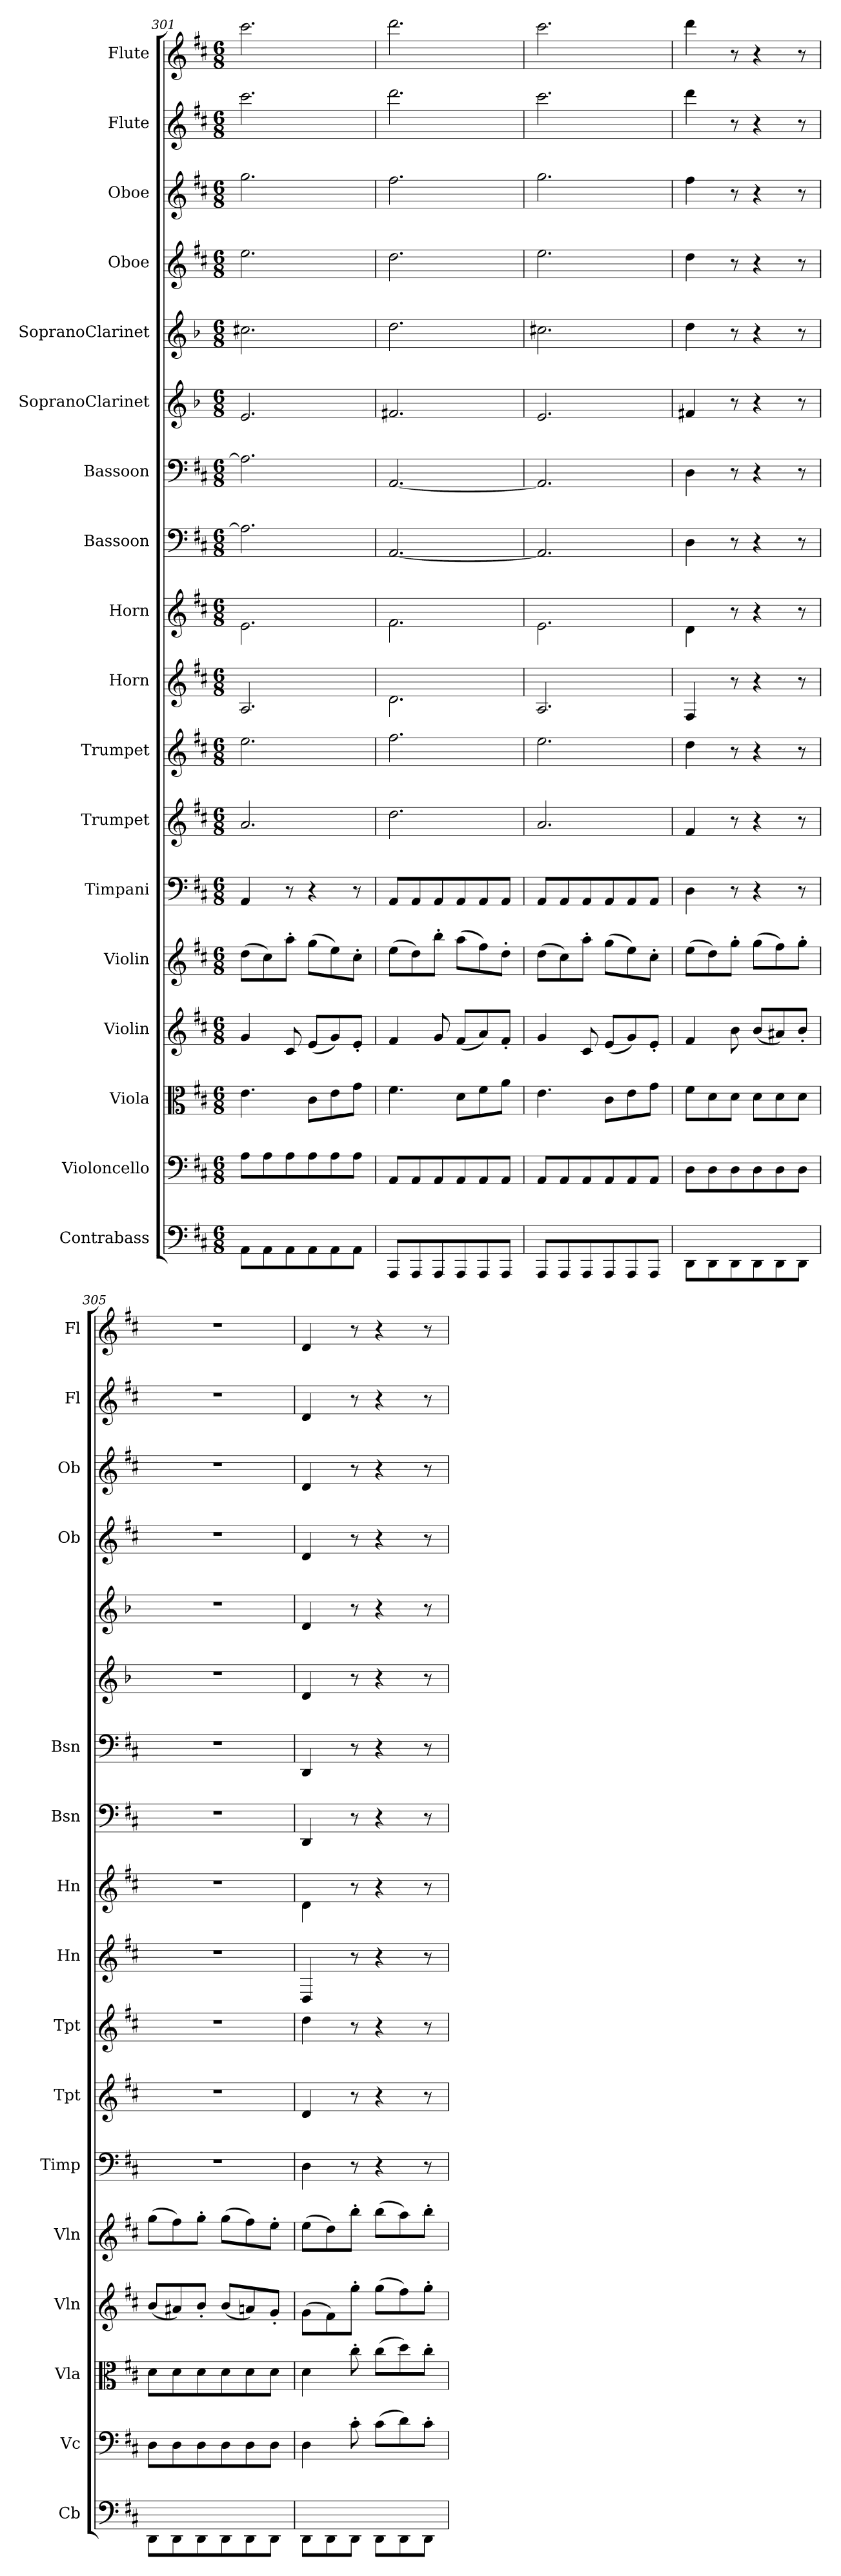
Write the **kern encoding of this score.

**kern	**kern	**kern	**kern	**kern	**kern	**kern	**kern	**kern	**kern	**kern	**kern	**kern	**kern	**kern	**kern	**kern	**kern
*part18	*part17	*part16	*part15	*part14	*part13	*part12	*part11	*part10	*part9	*part8	*part7	*part6	*part5	*part4	*part3	*part2	*part1
*staff18	*staff17	*staff16	*staff15	*staff14	*staff13	*staff12	*staff11	*staff10	*staff9	*staff8	*staff7	*staff6	*staff5	*staff4	*staff3	*staff2	*staff1
*I"Contrabass	*I"Violoncello	*I"Viola	*I"Violin	*I"Violin	*I"Timpani	*I"Trumpet	*I"Trumpet	*I"Horn	*I"Horn	*I"Bassoon	*I"Bassoon	*I"SopranoClarinet	*I"SopranoClarinet	*I"Oboe	*I"Oboe	*I"Flute	*I"Flute
*I'Cb	*I'Vc	*I'Vla	*I'Vln	*I'Vln	*I'Timp	*I'Tpt	*I'Tpt	*I'Hn	*I'Hn	*I'Bsn	*I'Bsn	*	*	*I'Ob	*I'Ob	*I'Fl	*I'Fl
*clefF4	*clefF4	*clefC3	*clefG2	*clefG2	*clefF4	*clefG2	*clefG2	*clefG2	*clefG2	*clefF4	*clefF4	*clefG2	*clefG2	*clefG2	*clefG2	*clefG2	*clefG2
*k[f#c#]	*k[f#c#]	*k[f#c#]	*k[f#c#]	*k[f#c#]	*k[f#c#]	*k[f#c#]	*k[f#c#]	*k[f#c#]	*k[f#c#]	*k[f#c#]	*k[f#c#]	*k[b-]	*k[b-]	*k[f#c#]	*k[f#c#]	*k[f#c#]	*k[f#c#]
*M6/8	*M6/8	*M6/8	*M6/8	*M6/8	*M6/8	*M6/8	*M6/8	*M6/8	*M6/8	*M6/8	*M6/8	*M6/8	*M6/8	*M6/8	*M6/8	*M6/8	*M6/8
=301	=301	=301	=301	=301	=301	=301	=301	=301	=301	=301	=301	=301	=301	=301	=301	=301	=301
8AA\L	8A\L	4.e\	4g/	(8dd\L	4AA/	2.a/	2.ee\	2.A/	2.e\	2.A\]	2.A\]	2.e/	2.cc#X\	2.ee\	2.gg\	2.ccc#\	2.ccc#\
8AA\	8A\	.	.	8cc#\)	.	.	.	.	.	.	.	.	.	.	.	.	.
8AA\	8A\	.	8c#/	8aa'\J	8r	.	.	.	.	.	.	.	.	.	.	.	.
8AA\	8A\	8c#\L	(8e/L	(8gg\L	4r	.	.	.	.	.	.	.	.	.	.	.	.
8AA\	8A\	8e\	8g/)	8ee\)	.	.	.	.	.	.	.	.	.	.	.	.	.
8AA\J	8A\J	8g\J	8e'/J	8cc#'\J	8r	.	.	.	.	.	.	.	.	.	.	.	.
=302	=302	=302	=302	=302	=302	=302	=302	=302	=302	=302	=302	=302	=302	=302	=302	=302	=302
8AAA/L	8AA/L	4.f#\	4f#/	(8ee\L	8AA/L	2.dd\	2.ff#\	2.d\	2.f#\	[2.AA/	[2.AA/	2.f#X/	2.dd\	2.dd\	2.ff#\	2.ddd\	2.ddd\
8AAA/	8AA/	.	.	8dd\)	8AA/	.	.	.	.	.	.	.	.	.	.	.	.
8AAA/	8AA/	.	8g/	8bb'\J	8AA/	.	.	.	.	.	.	.	.	.	.	.	.
8AAA/	8AA/	8d\L	(8f#/L	(8aa\L	8AA/	.	.	.	.	.	.	.	.	.	.	.	.
8AAA/	8AA/	8f#\	8a/)	8ff#\)	8AA/	.	.	.	.	.	.	.	.	.	.	.	.
8AAA/J	8AA/J	8a\J	8f#'/J	8dd'\J	8AA/J	.	.	.	.	.	.	.	.	.	.	.	.
=303	=303	=303	=303	=303	=303	=303	=303	=303	=303	=303	=303	=303	=303	=303	=303	=303	=303
8AAA/L	8AA/L	4.e\	4g/	(8dd\L	8AA/L	2.a/	2.ee\	2.A/	2.e\	2.AA/]	2.AA/]	2.e/	2.cc#X\	2.ee\	2.gg\	2.ccc#\	2.ccc#\
8AAA/	8AA/	.	.	8cc#\)	8AA/	.	.	.	.	.	.	.	.	.	.	.	.
8AAA/	8AA/	.	8c#/	8aa'\J	8AA/	.	.	.	.	.	.	.	.	.	.	.	.
8AAA/	8AA/	8c#\L	(8e/L	(8gg\L	8AA/	.	.	.	.	.	.	.	.	.	.	.	.
8AAA/	8AA/	8e\	8g/)	8ee\)	8AA/	.	.	.	.	.	.	.	.	.	.	.	.
8AAA/J	8AA/J	8g\J	8e'/J	8cc#'\J	8AA/J	.	.	.	.	.	.	.	.	.	.	.	.
=304	=304	=304	=304	=304	=304	=304	=304	=304	=304	=304	=304	=304	=304	=304	=304	=304	=304
8DD\L	8D\L	8f#\L	4f#/	(8ee\L	4D\	4f#/	4dd\	4F#/	4d\	4D\	4D\	4f#X/	4dd\	4dd\	4ff#\	4ddd\	4ddd\
8DD\	8D\	8d\	.	8dd\)	.	.	.	.	.	.	.	.	.	.	.	.	.
8DD\	8D\	8d\J	8b\	8gg'\J	8r	8r	8r	8r	8r	8r	8r	8r	8r	8r	8r	8r	8r
8DD\	8D\	8d\L	(8b/L	(8gg\L	4r	4r	4r	4r	4r	4r	4r	4r	4r	4r	4r	4r	4r
8DD\	8D\	8d\	8a#X/)	8ff#\)	.	.	.	.	.	.	.	.	.	.	.	.	.
8DD\J	8D\J	8d\J	8b'/J	8gg'\J	8r	8r	8r	8r	8r	8r	8r	8r	8r	8r	8r	8r	8r
=305	=305	=305	=305	=305	=305	=305	=305	=305	=305	=305	=305	=305	=305	=305	=305	=305	=305
8DD\L	8D\L	8d\L	(8b/L	(8gg\L	2.r	2.r	2.r	2.r	2.r	2.r	2.r	2.r	2.r	2.r	2.r	2.r	2.r
8DD\	8D\	8d\	8a#X/)	8ff#\)	.	.	.	.	.	.	.	.	.	.	.	.	.
8DD\	8D\	8d\	8b'/J	8gg'\J	.	.	.	.	.	.	.	.	.	.	.	.	.
8DD\	8D\	8d\	(8b/L	(8gg\L	.	.	.	.	.	.	.	.	.	.	.	.	.
8DD\	8D\	8d\	8an/)	8ff#\)	.	.	.	.	.	.	.	.	.	.	.	.	.
8DD\J	8D\J	8d\J	8g'/J	8ee'\J	.	.	.	.	.	.	.	.	.	.	.	.	.
=306	=306	=306	=306	=306	=306	=306	=306	=306	=306	=306	=306	=306	=306	=306	=306	=306	=306
8DD\L	4D\	4d\	(8g\L	(8ee\L	4D\	4d/	4dd\	4D/	4d\	4DD/	4DD/	4d/	4d/	4d/	4d/	4d/	4d/
8DD\	.	.	8f#\)	8dd\)	.	.	.	.	.	.	.	.	.	.	.	.	.
8DD\J	8c#'\	8cc#'\	8gg'\J	8bb'\J	8r	8r	8r	8r	8r	8r	8r	8r	8r	8r	8r	8r	8r
8DD\L	(8c#\L	(8cc#\L	(8gg\L	(8bb\L	4r	4r	4r	4r	4r	4r	4r	4r	4r	4r	4r	4r	4r
8DD\	8d\)	8dd\)	8ff#\)	8aa\)	.	.	.	.	.	.	.	.	.	.	.	.	.
8DD\J	8c#'\J	8cc#'\J	8gg'\J	8bb'\J	8r	8r	8r	8r	8r	8r	8r	8r	8r	8r	8r	8r	8r
=	=	=	=	=	=	=	=	=	=	=	=	=	=	=	=	=	=
*-	*-	*-	*-	*-	*-	*-	*-	*-	*-	*-	*-	*-	*-	*-	*-	*-	*-
